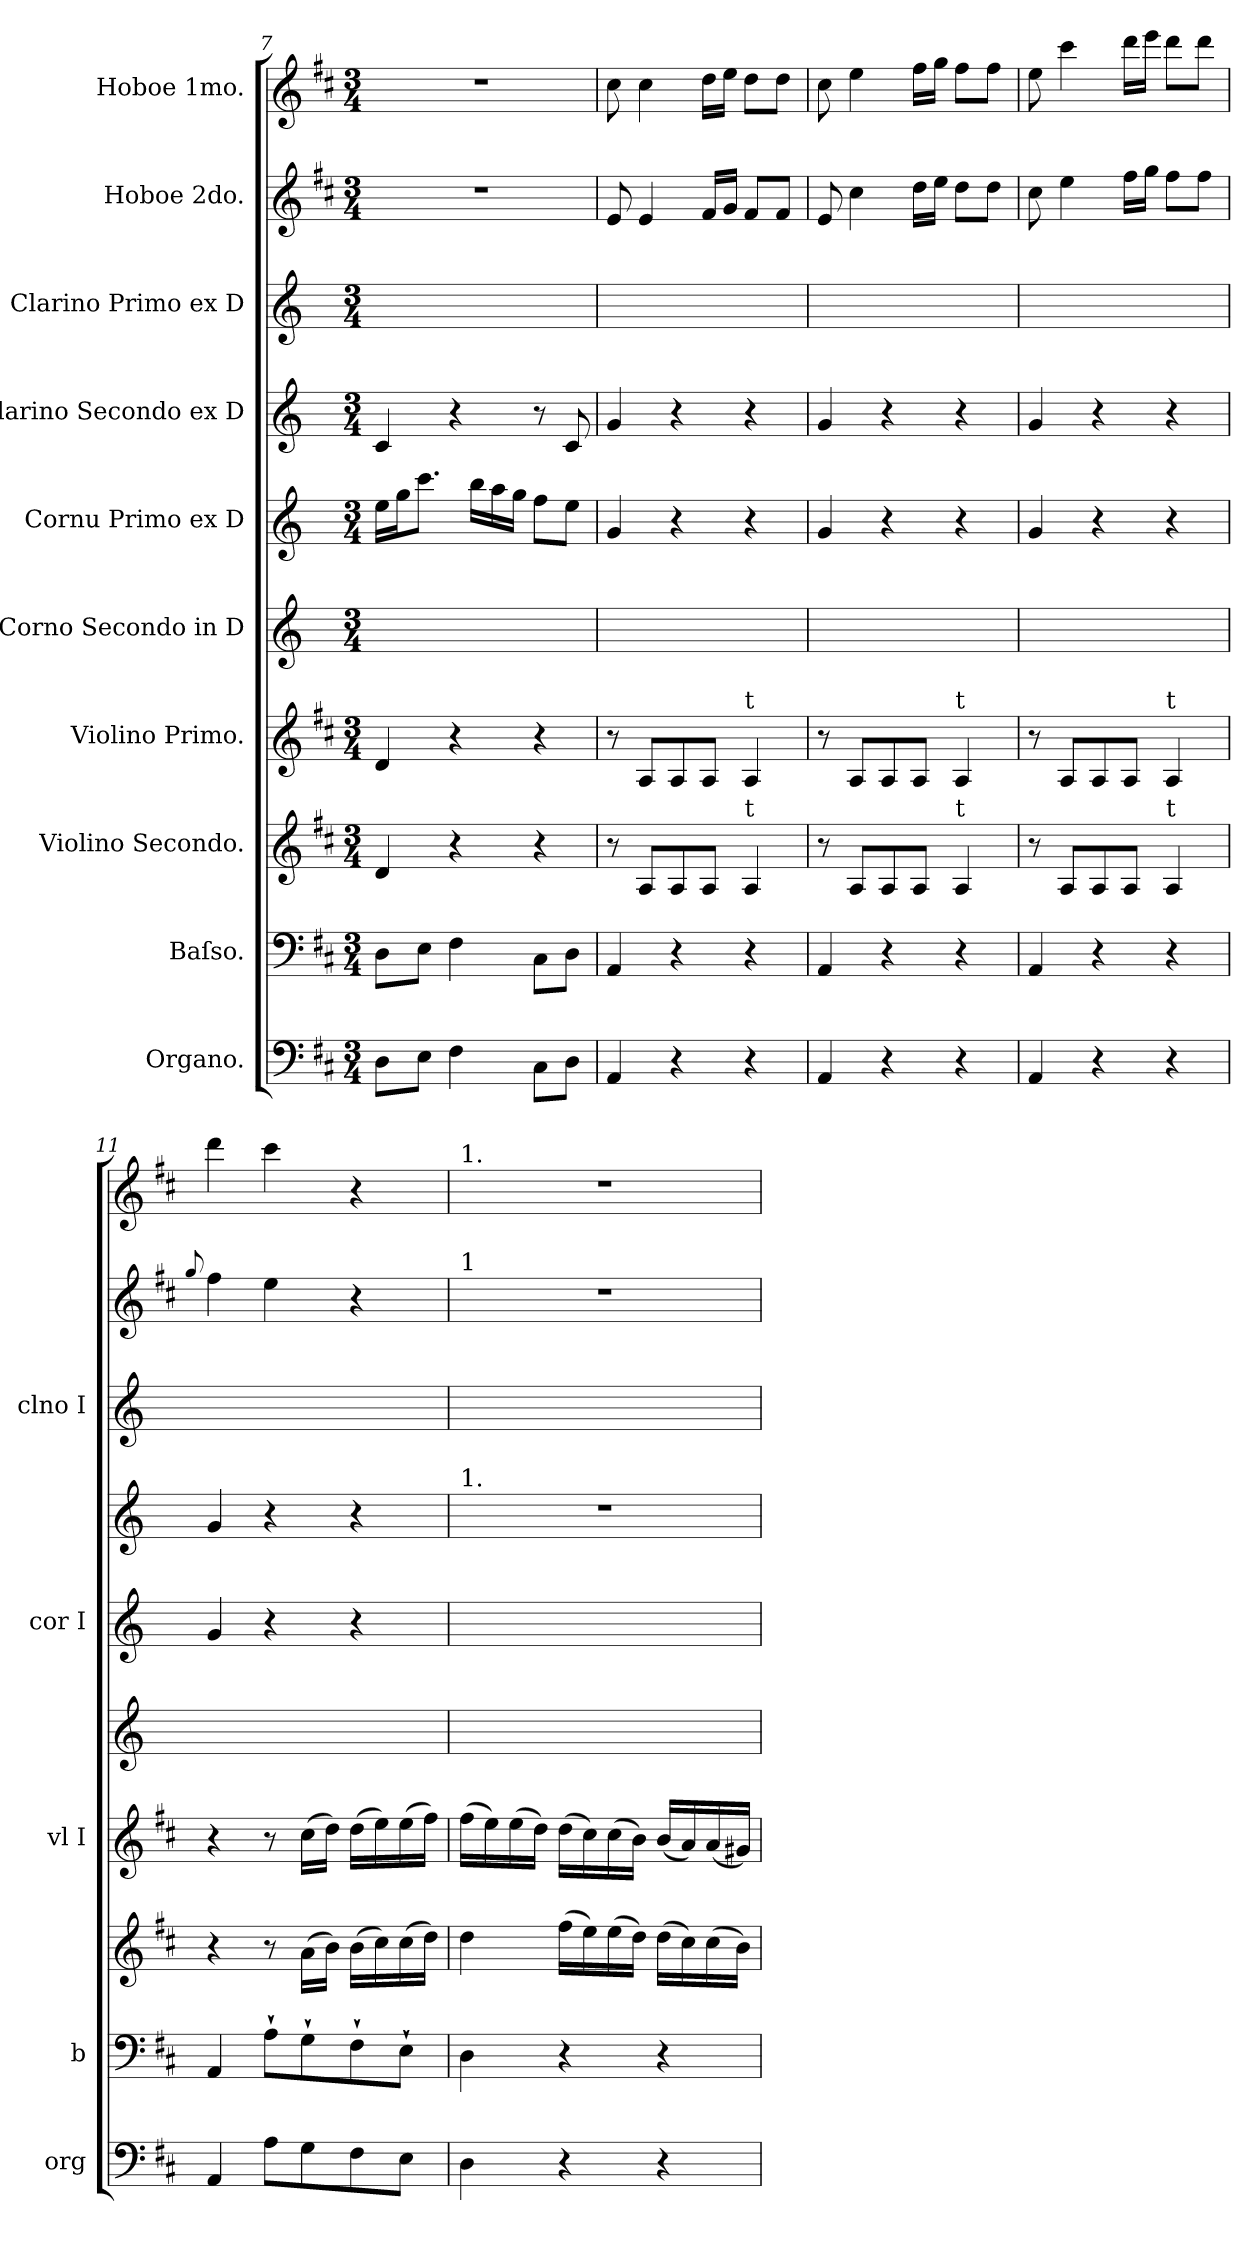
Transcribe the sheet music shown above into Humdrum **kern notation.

**kern	**dynam	**kern	**dynam	**kern	**dynam	**kern	**dynam	**kern	**kern	**kern	**kern	**kern	**kern
*part10	*part10	*part9	*part9	*part8	*part8	*part7	*part7	*part6	*part5	*part4	*part3	*part2	*part1
*staff10	*staff10	*staff9	*staff9	*staff8	*staff8	*staff7	*staff7	*staff6	*staff5	*staff4	*staff3	*staff2	*staff1
*I"Organo.	*	*I"Baſso.	*	*I"Violino Secondo.	*	*I"Violino Primo.	*	*I"Corno Secondo in D	*I"Cornu Primo ex D	*I"Clarino Secondo ex D	*I"Clarino Primo ex D	*I"Hoboe 2do.	*I"Hoboe 1mo.
*I'org	*	*I'b	*	*	*	*I'vl I	*	*	*I'cor I	*	*I'clno I	*	*
*clefF4	*	*clefF4	*	*clefG2	*	*clefG2	*	*clefG2	*clefG2	*clefG2	*clefG2	*clefG2	*clefG2
*	*	*	*	*	*	*	*	*ITrd6c10	*ITrd6c10	*ITrd-1c-2	*ITrd-1c-2	*	*
*k[f#c#]	*	*k[f#c#]	*	*k[f#c#]	*	*k[f#c#]	*	*k[f#c#]	*k[f#c#]	*k[f#c#]	*k[f#c#]	*k[f#c#]	*k[f#c#]
*D:	*	*D:	*	*D:	*	*D:	*	*D:	*D:	*D:	*D:	*D:	*D:
*M3/4	*	*M3/4	*	*M3/4	*	*M3/4	*	*M3/4	*M3/4	*M3/4	*M3/4	*M3/4	*M3/4
=7	=7	=7	=7	=7	=7	=7	=7	=7	=7	=7	=7	=7	=7
8D\L	.	8D\L	.	4d/	.	4d/	.	2.ryy	16f#\LL	4d/	2.ryy	2.r	2.r
.	.	.	.	.	.	.	.	.	16a\J	.	.	.	.
8E\J	.	8E\J	.	.	.	.	.	.	8.dd\J	.	.	.	.
4F#\	.	4F#\	.	4r	.	4r	.	.	.	4r	.	.	.
.	.	.	.	.	.	.	.	.	16cc#\LL	.	.	.	.
.	.	.	.	.	.	.	.	.	16b\	.	.	.	.
.	.	.	.	.	.	.	.	.	16a\JJ	.	.	.	.
8C#\L	.	8C#\L	.	4r	.	4r	.	.	8g\L	8r	.	.	.
8D\J	.	8D\J	.	.	.	.	.	.	8f#\J	8d/	.	.	.
=8	=8	=8	=8	=8	=8	=8	=8	=8	=8	=8	=8	=8	=8
4AA/	.	4AA/	.	8r	.	8r	.	2.ryy	4A/	4a/	2.ryy	8e/	8cc#\
.	.	.	.	8A/L	.	8A/L	.	.	.	.	.	4e/	4cc#\
4r	.	4r	.	8A/	.	8A/	.	.	4r	4r	.	.	.
.	.	.	.	8A/J	.	8A/J	.	.	.	.	.	16f#/LL	16dd\LL
.	.	.	.	.	.	.	.	.	.	.	.	16g/JJ	16ee\JJ
!	!	!	!	!	!	!LO:TX:a:t=t	!	!	!	!	!	!	!
!	!	!	!	!LO:TX:a:t=t	!	!	!	!	!	!	!	!	!
4r	.	4r	.	4A/	.	4A/	.	.	4r	4r	.	8f#/L	8dd\L
.	.	.	.	.	.	.	.	.	.	.	.	8f#/J	8dd\J
=9	=9	=9	=9	=9	=9	=9	=9	=9	=9	=9	=9	=9	=9
4AA/	.	4AA/	.	8r	.	8r	.	2.ryy	4A/	4a/	2.ryy	8e/	8cc#\
.	.	.	.	8A/L	.	8A/L	.	.	.	.	.	4cc#\	4ee\
4r	.	4r	.	8A/	.	8A/	.	.	4r	4r	.	.	.
.	.	.	.	8A/J	.	8A/J	.	.	.	.	.	16dd\LL	16ff#\LL
.	.	.	.	.	.	.	.	.	.	.	.	16ee\JJ	16gg\JJ
!	!	!	!	!	!	!LO:TX:a:t=t	!	!	!	!	!	!	!
!	!	!	!	!LO:TX:a:t=t	!	!	!	!	!	!	!	!	!
4r	.	4r	.	4A/	.	4A/	.	.	4r	4r	.	8dd\L	8ff#\L
.	.	.	.	.	.	.	.	.	.	.	.	8dd\J	8ff#\J
=10	=10	=10	=10	=10	=10	=10	=10	=10	=10	=10	=10	=10	=10
4AA/	.	4AA/	.	8r	.	8r	.	2.ryy	4A/	4a/	2.ryy	8cc#\	8ee\
.	.	.	.	8A/L	.	8A/L	.	.	.	.	.	4ee\	4ccc#\
4r	.	4r	.	8A/	.	8A/	.	.	4r	4r	.	.	.
.	.	.	.	8A/J	.	8A/J	.	.	.	.	.	16ff#\LL	16ddd\LL
.	.	.	.	.	.	.	.	.	.	.	.	16gg\JJ	16eee\JJ
!	!	!	!	!	!	!LO:TX:a:t=t	!	!	!	!	!	!	!
!	!	!	!	!LO:TX:a:t=t	!	!	!	!	!	!	!	!	!
4r	.	4r	.	4A/	.	4A/	.	.	4r	4r	.	8ff#\L	8ddd\L
.	.	.	.	.	.	.	.	.	.	.	.	8ff#\J	8ddd\J
=11	=11	=11	=11	=11	=11	=11	=11	=11	=11	=11	=11	=11	=11
.	.	.	.	.	.	.	.	.	.	.	.	8qqgg/	.
4AA/	.	4AA/	.	4r	.	4r	.	2.ryy	4A/	4a/	2.ryy	4ff#\	4ddd\
8A\L	for&colon;	8A`\L	for	8r	.	8r	.	.	4r	4r	.	4ee\	4ccc#\
8G\	.	8G`\	.	(16a\LL	for	(16cc#\LL	for	.	.	.	.	.	.
.	.	.	.	16b\JJ)	.	16dd\JJ)	.	.	.	.	.	.	.
8F#\	.	8F#`\	.	(16b\LL	.	(16dd\LL	.	.	4r	4r	.	4r	4r
.	.	.	.	16cc#\)	.	16ee\)	.	.	.	.	.	.	.
8E\J	.	8E`\J	.	(16cc#\	.	(16ee\	.	.	.	.	.	.	.
.	.	.	.	16dd\JJ)	.	16ff#\JJ)	.	.	.	.	.	.	.
=12	=12	=12	=12	=12	=12	=12	=12	=12	=12	=12	=12	=12	=12
!	!	!	!	!	!	!	!	!	!	!	!	!	!LO:TX:a:t=1.
!	!	!	!	!	!	!	!	!	!	!	!	!LO:TX:a:t=1	!
!	!	!	!	!	!	!	!	!	!	!LO:TX:a:t=1.	!	!	!
4D\	.	4D\	.	4dd\	.	(16ff#\LL	.	2.ryy	2.ryy	2.r	2.ryy	2.r	2.r
.	.	.	.	.	.	16ee\)	.	.	.	.	.	.	.
.	.	.	.	.	.	(16ee\	.	.	.	.	.	.	.
.	.	.	.	.	.	16dd\JJ)	.	.	.	.	.	.	.
4r	.	4r	.	(16ff#\LL	.	(16dd\LL	.	.	.	.	.	.	.
.	.	.	.	16ee\)	.	16cc#\)	.	.	.	.	.	.	.
.	.	.	.	(16ee\	.	(16cc#\	.	.	.	.	.	.	.
.	.	.	.	16dd\JJ)	.	16b\JJ)	.	.	.	.	.	.	.
4r	.	4r	.	(16dd\LL	.	(16b/LL	.	.	.	.	.	.	.
.	.	.	.	16cc#\)	.	16a/)	.	.	.	.	.	.	.
.	.	.	.	(16cc#\	.	(16a/	.	.	.	.	.	.	.
.	.	.	.	16b\JJ)	.	16g#X/JJ)	.	.	.	.	.	.	.
=	=	=	=	=	=	=	=	=	=	=	=	=	=
*-	*-	*-	*-	*-	*-	*-	*-	*-	*-	*-	*-	*-	*-
